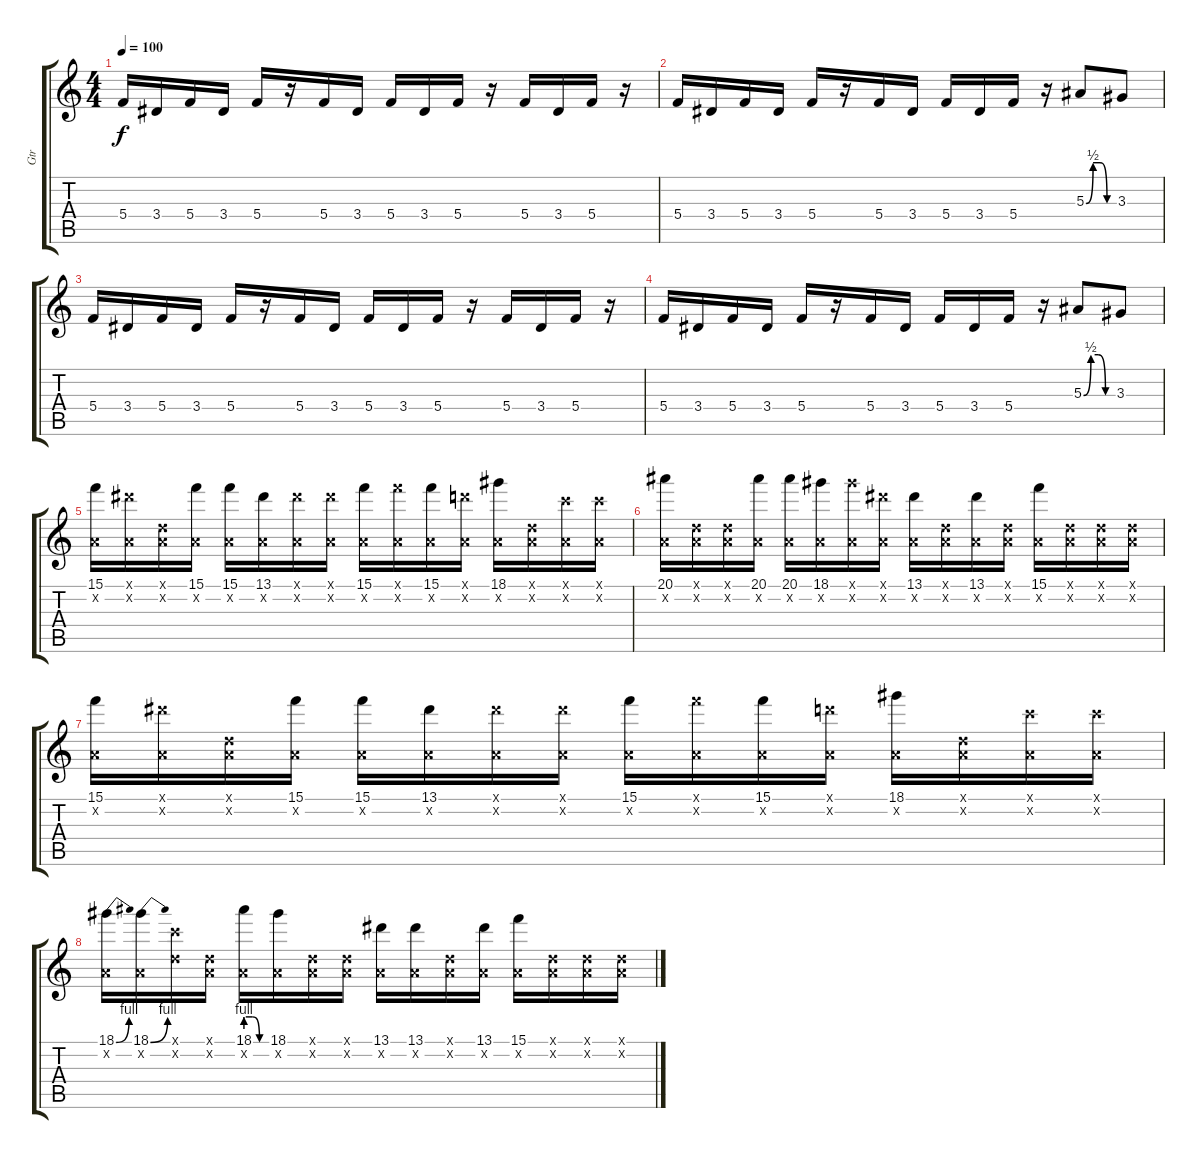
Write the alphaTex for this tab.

\track ("Gtr" "Gtr") {instrument overdrivenguitar}
\staff {score tabs}
\tuning (D4 A3 F3 C3 G2 C2) {hide}
\ts (4 4)
\tempo 100
\clef g2
\ks c
5.4.16{dy f} 3.4.16 5.4.16 3.4.16 5.4.16 r.16 5.4.16 3.4.16 5.4.16 3.4.16 5.4.16 r.16 5.4.16 3.4.16 5.4.16 r.16 |
5.4.16 3.4.16 5.4.16 3.4.16 5.4.16 r.16 5.4.16 3.4.16 5.4.16 3.4.16 5.4.16 r.16 5.3{be (custom 0 0 15 2 30 2 45 0 60 0)}.8 3.3.8 |
5.4.16 3.4.16 5.4.16 3.4.16 5.4.16 r.16 5.4.16 3.4.16 5.4.16 3.4.16 5.4.16 r.16 5.4.16 3.4.16 5.4.16 r.16 |
5.4.16 3.4.16 5.4.16 3.4.16 5.4.16 r.16 5.4.16 3.4.16 5.4.16 3.4.16 5.4.16 r.16 5.3{be (custom 0 0 15 2 30 2 45 0 60 0)}.8 3.3.8 |
(15.1 0.2{x}).16 (13.1{x} 0.2{x}).16 (0.1{x} 0.2{x}).16 (15.1 0.2{x}).16 (15.1 0.2{x}).16 (13.1 0.2{x}).16 (13.1{x} 0.2{x}).16 (13.1{x} 0.2{x}).16 (15.1 0.2{x}).16 (15.1{x} 0.2{x}).16 (15.1 0.2{x}).16 (12.1{x} 0.2{x}).16 (18.1 0.2{x}).16 (0.1{x} 0.2{x}).16 (10.1{x} 0.2{x}).16 (10.1{x} 0.2{x}).16 |
(20.1 0.2{x}).16 (0.1{x} 0.2{x}).16 (0.1{x} 0.2{x}).16 (20.1 0.2{x}).16 (20.1 0.2{x}).16 (18.1 0.2{x}).16 (18.1{x} 0.2{x}).16 (13.1{x} 0.2{x}).16 (13.1 0.2{x}).16 (0.1{x} 0.2{x}).16 (13.1 0.2{x}).16 (0.1{x} 0.2{x}).16 (15.1 0.2{x}).16 (0.1{x} 0.2{x}).16 (0.1{x} 0.2{x}).16 (0.1{x} 0.2{x}).16 |
(15.1 0.2{x}).16 (13.1{x} 0.2{x}).16 (0.1{x} 0.2{x}).16 (15.1 0.2{x}).16 (15.1 0.2{x}).16 (13.1 0.2{x}).16 (13.1{x} 0.2{x}).16 (13.1{x} 0.2{x}).16 (15.1 0.2{x}).16 (15.1{x} 0.2{x}).16 (15.1 0.2{x}).16 (12.1{x} 0.2{x}).16 (18.1 0.2{x}).16 (0.1{x} 0.2{x}).16 (10.1{x} 0.2{x}).16 (10.1{x} 0.2{x}).16 |
(18.1{be (bend 0 0 60 4)} 0.2{x}).16 (18.1{be (bend 0 0 60 4)} 0.2{x}).16 (0.1{x} 15.2{x}).16 (0.1{x} 0.2{x}).16 (18.1{be (custom 0 4 20 4 40 0 60 0)} 0.2{x}).16 (18.1 0.2{x}).16 (0.1{x} 0.2{x}).16 (0.1{x} 0.2{x}).16 (13.1 0.2{x}).16 (13.1 0.2{x}).16 (0.1{x} 0.2{x}).16 (13.1 0.2{x}).16 (15.1 0.2{x}).16 (0.1{x} 0.2{x}).16 (0.1{x} 0.2{x}).16 (0.1{x} 0.2{x}).16
